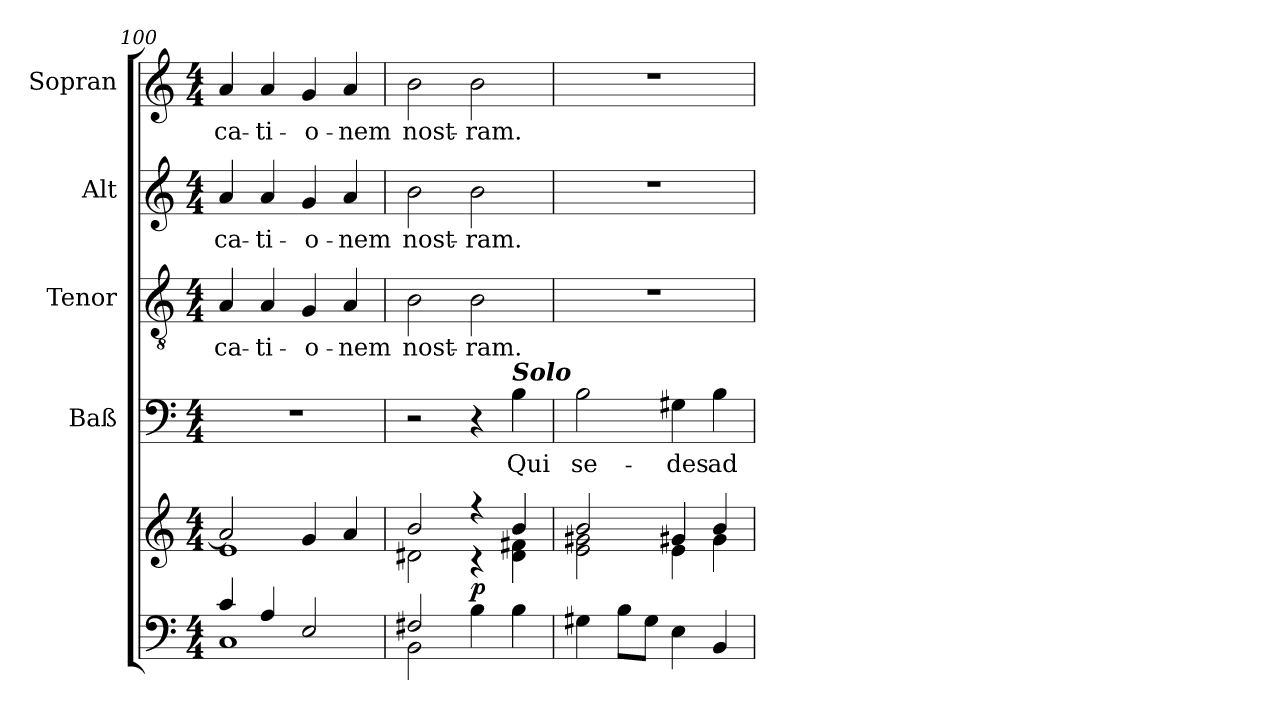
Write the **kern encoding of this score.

**kern	**kern	**dynam	**kern	**text	**kern	**text	**kern	**text	**kern	**text
*part5	*part5	*part5	*part4	*part4	*part3	*part3	*part2	*part2	*part1	*part1
*staff6	*staff5	*staff5/6	*staff4	*staff4	*staff3	*staff3	*staff2	*staff2	*staff1	*staff1
*	*	*	*I"Baß	*	*I"Tenor	*	*I"Alt	*	*I"Sopran	*
*	*	*	*I'Baß	*	*I'Ten	*	*I'Alt	*	*I'Sop	*
*clefF4	*clefG2	*	*clefF4	*	*clefGv2	*	*clefG2	*	*clefG2	*
*k[]	*k[]	*	*k[]	*	*k[]	*	*k[]	*	*k[]	*
*C:	*C:	*	*C:	*	*C:	*	*C:	*	*C:	*
*M4/4	*M4/4	*	*M4/4	*	*M4/4	*	*M4/4	*	*M4/4	*
=100	=100	=100	=100	=100	=100	=100	=100	=100	=100	=100
*^	*^	*	*	*	*	*	*	*	*	*
!	!	!	!	!	!	!	!	!LO:LY:b	!	!LO:LY:b	!	!LO:LY:b
4c/	1C	2a/]	1e	.	1r	.	4A/	-ca-	4a/	-ca-	4a/	-ca-
!	!	!	!	!	!	!	!	!LO:LY:b	!	!LO:LY:b	!	!LO:LY:b
4A/	.	.	.	.	.	.	4A/	-ti-	4a/	-ti-	4a/	-ti-
!	!	!	!	!	!	!	!	!LO:LY:b	!	!LO:LY:b	!	!LO:LY:b
2E/	.	4g/	.	.	.	.	4G/	-o-	4g/	-o-	4g/	-o-
!	!	!	!	!	!	!	!	!LO:LY:b	!	!LO:LY:b	!	!LO:LY:b
.	.	4a/	.	.	.	.	4A/	-nem	4a/	-nem	4a/	-nem
=101	=101	=101	=101	=101	=101	=101	=101	=101	=101	=101	=101	=101
!	!	!	!	!	!	!	!	!LO:LY:b	!	!LO:LY:b	!	!LO:LY:b
2F#X/	2BB\	2b/	2d#X\	.	2r	.	2B\	nost-	2b\	nost-	2b\	nost-
!	!	!	!	!LO:DY:a=2	!	!	!	!LO:LY:b	!	!LO:LY:b	!	!LO:LY:b
2ryy	4B\	4r	4r	p	4r	.	2B\	-ram.	2b\	-ram.	2b\	-ram.
!	!	!	!	!	!LO:TX:a:Bi:t=Solo	!	!	!	!	!	!	!
!	!	!	!	!	!	!LO:LY:b	!	!	!	!	!	!
.	4B\	4b/	4d#\ 4f#X\	.	4B\	Qui	.	.	.	.	.	.
=102	=102	=102	=102	=102	=102	=102	=102	=102	=102	=102	=102	=102
!	!	!	!	!	!	!LO:LY:b	!	!	!	!	!	!
*v	*v	*	*	*	*	*	*	*	*	*	*	*
4G#X\	2b/	2e\ 2g#X\	.	2B\	se-	1r	.	1r	.	1r	.
8B\L	.	.	.	.	.	.	.	.	.	.	.
8G#\J	.	.	.	.	.	.	.	.	.	.	.
!	!	!	!	!	!LO:LY:b	!	!	!	!	!	!
4E\	4g#X/	4e\	.	4G#X\	-des	.	.	.	.	.	.
!	!	!	!	!	!LO:LY:b	!	!	!	!	!	!
4BB/	4b/	4g#\	.	4B\	ad	.	.	.	.	.	.
*	*v	*v	*	*	*	*	*	*	*	*	*
=	=	=	=	=	=	=	=	=	=	=
*-	*-	*-	*-	*-	*-	*-	*-	*-	*-	*-
